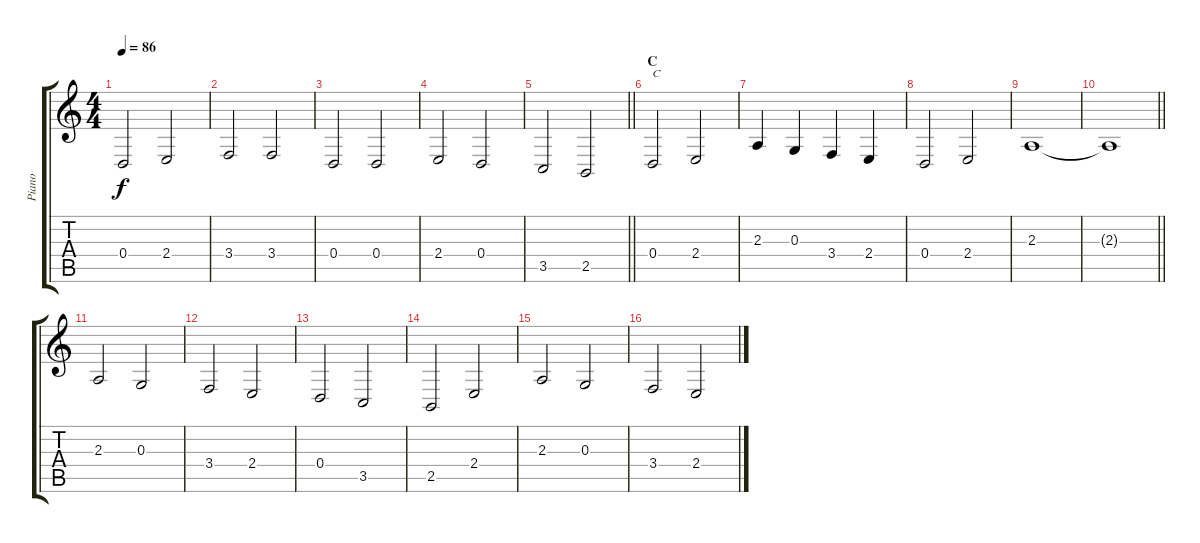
\track ("Piano" "Piano") {instrument acousticgrandpiano}
\staff {score tabs}
\tuning (E4 B3 G3 D3 A2 E2) {hide}
\ts (4 4)
\tempo 86
\clef g2
\ks c
0.4.2{dy f} 2.4.2 |
3.4.2 3.4.2 |
0.4.2 0.4.2 |
2.4.2 0.4.2 |
\barLineRight lightlight
3.5.2 2.5.2 |
\section ("" "C")
0.4.2{txt "C"} 2.4.2 |
2.3.4 0.3.4 3.4.4 2.4.4 |
0.4.2 2.4.2 |
2.3.1 |
\barLineRight lightlight
2.3{t}.1 |
2.3.2 0.3.2 |
3.4.2 2.4.2 |
0.4.2 3.5.2 |
2.5.2 2.4.2 |
2.3.2 0.3.2 |
3.4.2 2.4.2
